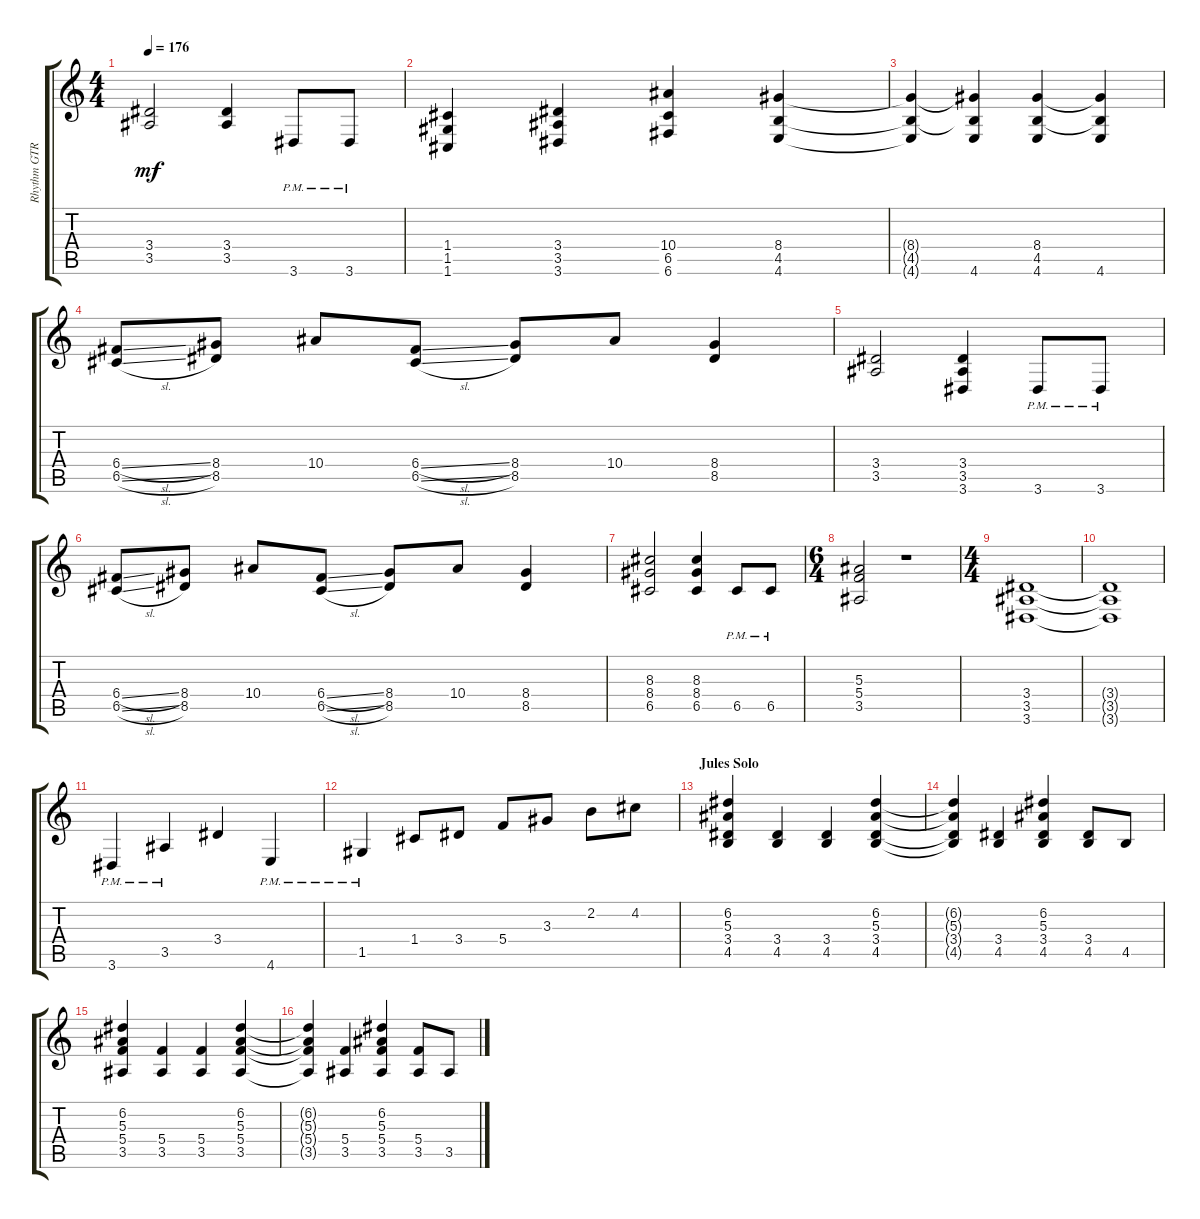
\track ("Rhythm GTR 2" "Rhythm GTR") {instrument distortionguitar}
\staff {score tabs}
\tuning (D4 A3 F3 C3 G2 C2) {hide}
\ts (4 4)
\tempo 176
\clef g2
\ks aminor
(3.4 3.5).2{dy mf} (3.4 3.5).4 3.6{pm}.8 3.6{pm}.8 |
(1.4 1.5 1.6).4 (3.4 3.5 3.6).4 (10.4 6.5 6.6).4 (8.4 4.5 4.6).4 |
(8.4{t} 4.5{t} 4.6{t}).4 (8.4{t} 4.5{t} 4.6).4 (8.4 4.5 4.6).4 (8.4{t} 4.5{t} 4.6).4 |
(6.4{sl} 6.5{sl}).8 (8.4 8.5).8 10.4.8 (6.4{sl} 6.5{sl}).8 (8.4 8.5).8 10.4.8 (8.4 8.5).4 |
(3.4 3.5).2 (3.4 3.5 3.6).4 3.6{pm}.8 3.6{pm}.8 |
(6.4{sl} 6.5{sl}).8 (8.4 8.5).8 10.4.8 (6.4{sl} 6.5{sl}).8 (8.4 8.5).8 10.4.8 (8.4 8.5).4 |
(8.3 8.4 6.5).2 (8.3 8.4 6.5).4 6.5{pm}.8 6.5{pm}.8 |
\ts (6 4)
(5.3 5.4 3.5).2 r.1 |
\ts (4 4)
(3.4 3.5 3.6).1 |
(3.4{t} 3.5{t} 3.6{t}).1 |
3.6{pm}.4 3.5{pm}.4 3.4.4 4.6{pm}.4 |
1.5{pm}.4 1.4.8 3.4.8 5.4.8 3.3.8 2.2.8 4.2.8 |
\section ("" "Jules Solo")
(6.2 5.3 3.4 4.5).4 (3.4 4.5).4 (3.4 4.5).4 (6.2 5.3 3.4 4.5).4 |
(6.2{t} 5.3{t} 3.4{t} 4.5{t}).4 (3.4 4.5).4 (6.2 5.3 3.4 4.5).4 (3.4 4.5).8 4.5.8 |
(6.2 5.3 5.4 3.5).4 (5.4 3.5).4 (5.4 3.5).4 (6.2 5.3 5.4 3.5).4 |
(6.2{t} 5.3{t} 5.4{t} 3.5{t}).4 (5.4 3.5).4 (6.2 5.3 5.4 3.5).4 (5.4 3.5).8 3.5.8
